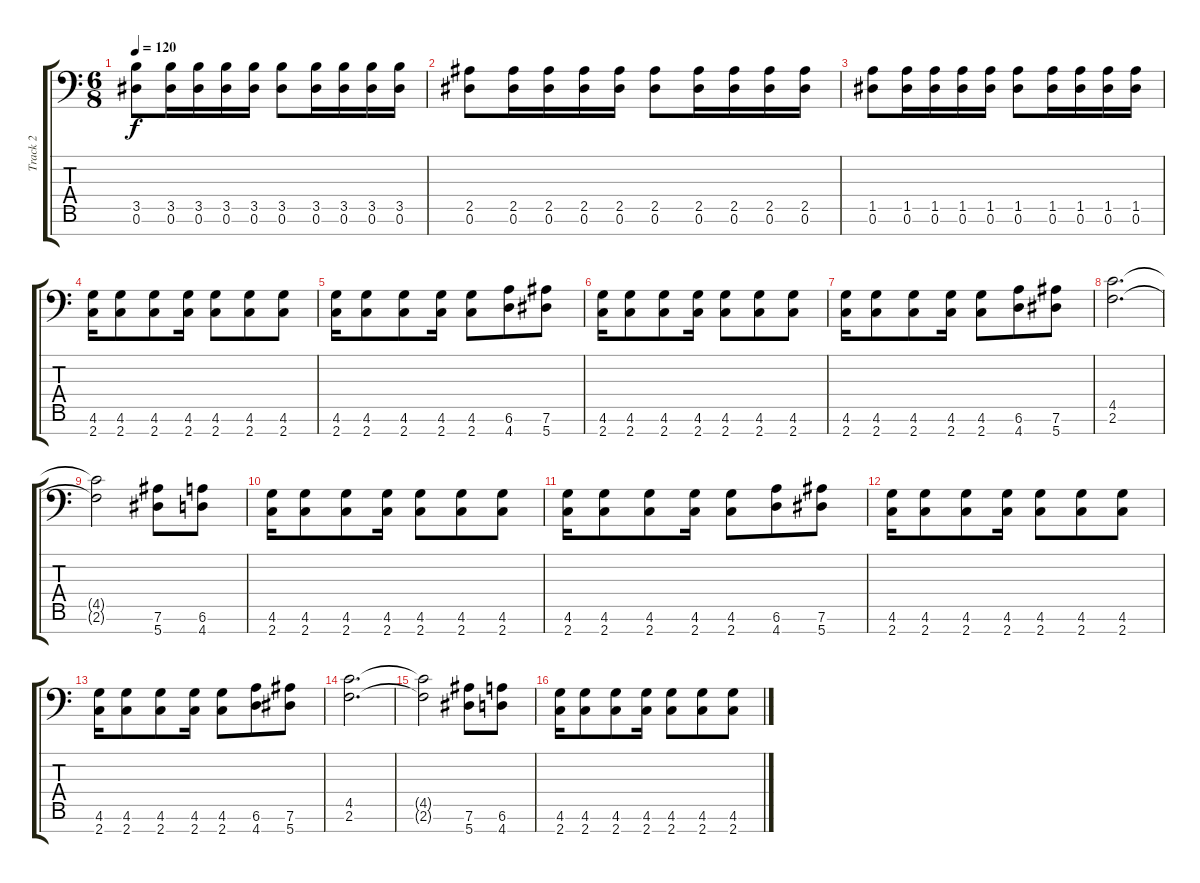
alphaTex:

\track ("Track 2" "Track 2") {instrument distortionguitar}
\staff {score tabs}
\tuning (Eb4 Bb3 Gb3 Db3 Ab2 Eb2 Bb1) {hide}
\ts (6 8)
\tempo 120
\clef f4
\ks c
(3.5 0.6).8{dy f} (3.5 0.6).16 (3.5 0.6).16 (3.5 0.6).16 (3.5 0.6).16 (3.5 0.6).8 (3.5 0.6).16 (3.5 0.6).16 (3.5 0.6).16 (3.5 0.6).16 |
(2.5 0.6).8 (2.5 0.6).16 (2.5 0.6).16 (2.5 0.6).16 (2.5 0.6).16 (2.5 0.6).8 (2.5 0.6).16 (2.5 0.6).16 (2.5 0.6).16 (2.5 0.6).16 |
(1.5 0.6).8 (1.5 0.6).16 (1.5 0.6).16 (1.5 0.6).16 (1.5 0.6).16 (1.5 0.6).8 (1.5 0.6).16 (1.5 0.6).16 (1.5 0.6).16 (1.5 0.6).16 |
(4.6 2.7).16 (4.6 2.7).8 (4.6 2.7).8 (4.6 2.7).16 (4.6 2.7).8 (4.6 2.7).8 (4.6 2.7).8 |
(4.6 2.7).16 (4.6 2.7).8 (4.6 2.7).8 (4.6 2.7).16 (4.6 2.7).8 (6.6 4.7).8 (7.6 5.7).8 |
(4.6 2.7).16 (4.6 2.7).8 (4.6 2.7).8 (4.6 2.7).16 (4.6 2.7).8 (4.6 2.7).8 (4.6 2.7).8 |
(4.6 2.7).16 (4.6 2.7).8 (4.6 2.7).8 (4.6 2.7).16 (4.6 2.7).8 (6.6 4.7).8 (7.6 5.7).8 |
(4.5 2.6).2{d} |
(4.5{t} 2.6{t}).2 (7.6 5.7).8 (6.6 4.7).8 |
(4.6 2.7).16 (4.6 2.7).8 (4.6 2.7).8 (4.6 2.7).16 (4.6 2.7).8 (4.6 2.7).8 (4.6 2.7).8 |
(4.6 2.7).16 (4.6 2.7).8 (4.6 2.7).8 (4.6 2.7).16 (4.6 2.7).8 (6.6 4.7).8 (7.6 5.7).8 |
(4.6 2.7).16 (4.6 2.7).8 (4.6 2.7).8 (4.6 2.7).16 (4.6 2.7).8 (4.6 2.7).8 (4.6 2.7).8 |
(4.6 2.7).16 (4.6 2.7).8 (4.6 2.7).8 (4.6 2.7).16 (4.6 2.7).8 (6.6 4.7).8 (7.6 5.7).8 |
(4.5 2.6).2{d} |
(4.5{t} 2.6{t}).2 (7.6 5.7).8 (6.6 4.7).8 |
(4.6 2.7).16 (4.6 2.7).8 (4.6 2.7).8 (4.6 2.7).16 (4.6 2.7).8 (4.6 2.7).8 (4.6 2.7).8
